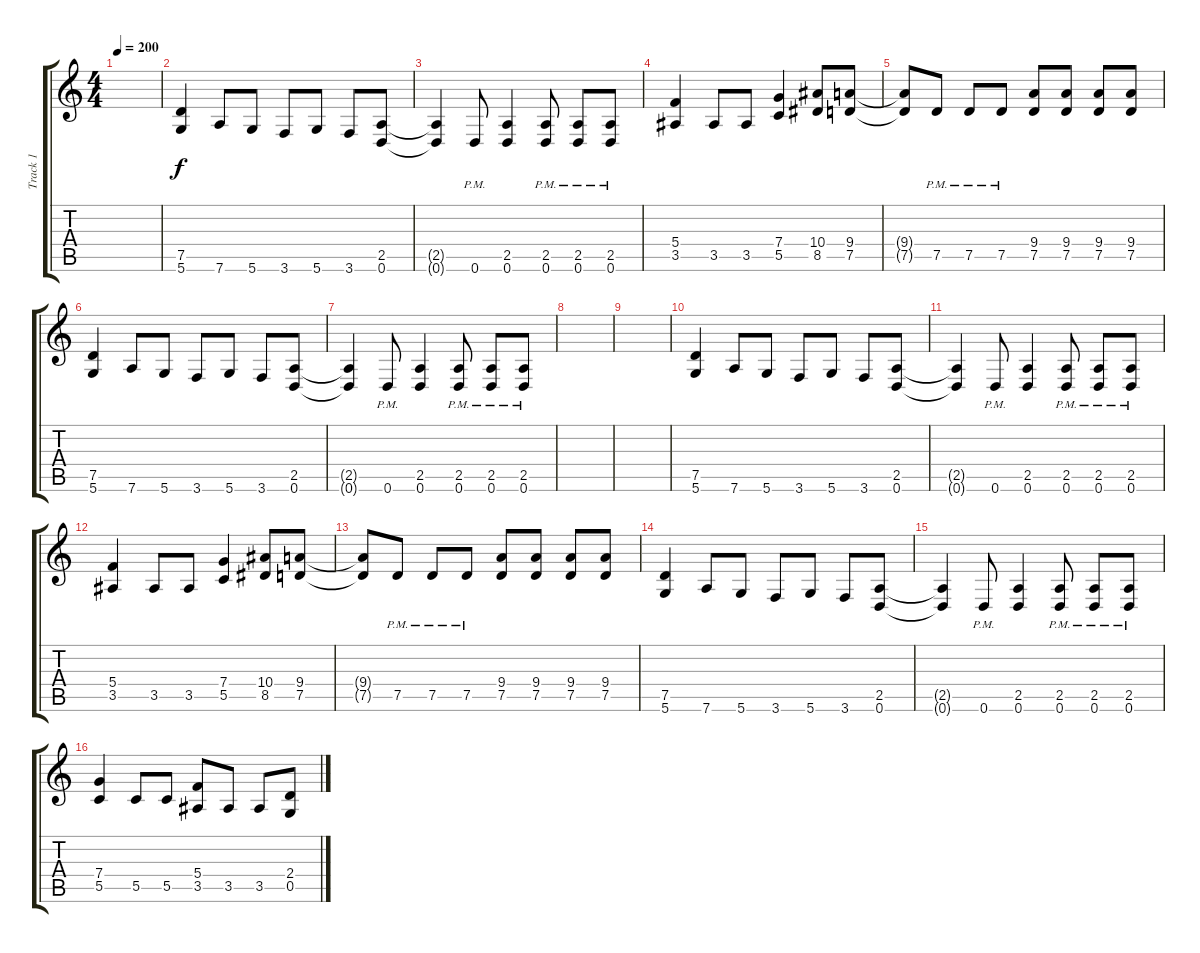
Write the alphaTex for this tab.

\track ("Track 1" "Track 1") {instrument distortionguitar}
\staff {score tabs}
\tuning (D4 A3 F3 C3 G2 D2) {hide}
\ts (4 4)
\tempo 200
\clef g2
\ks c
|
(7.5 5.6).4 7.6.8 5.6.8 3.6.8 5.6.8 3.6.8 (2.5 0.6).8 |
(2.5{t} 0.6{t}).4 0.6{pm}.8 (2.5 0.6).4 (2.5{pm} 0.6{pm}).8 (2.5{pm} 0.6{pm}).8 (2.5{pm} 0.6{pm}).8 |
(5.4 3.5).4 3.5.8 3.5.8 (7.4 5.5).4 (10.4 8.5).8 (9.4 7.5).8 |
(9.4{t} 7.5{t}).8 7.5{pm}.8 7.5{pm}.8 7.5{pm}.8 (9.4 7.5).8 (9.4 7.5).8 (9.4 7.5).8 (9.4 7.5).8 |
(7.5 5.6).4 7.6.8 5.6.8 3.6.8 5.6.8 3.6.8 (2.5 0.6).8 |
(2.5{t} 0.6{t}).4 0.6{pm}.8 (2.5 0.6).4 (2.5{pm} 0.6{pm}).8 (2.5{pm} 0.6{pm}).8 (2.5{pm} 0.6{pm}).8 |
|
|
(7.5 5.6).4 7.6.8 5.6.8 3.6.8 5.6.8 3.6.8 (2.5 0.6).8 |
(2.5{t} 0.6{t}).4 0.6{pm}.8 (2.5 0.6).4 (2.5{pm} 0.6{pm}).8 (2.5{pm} 0.6{pm}).8 (2.5{pm} 0.6{pm}).8 |
(5.4 3.5).4 3.5.8 3.5.8 (7.4 5.5).4 (10.4 8.5).8 (9.4 7.5).8 |
(9.4{t} 7.5{t}).8 7.5{pm}.8 7.5{pm}.8 7.5{pm}.8 (9.4 7.5).8 (9.4 7.5).8 (9.4 7.5).8 (9.4 7.5).8 |
(7.5 5.6).4 7.6.8 5.6.8 3.6.8 5.6.8 3.6.8 (2.5 0.6).8 |
(2.5{t} 0.6{t}).4 0.6{pm}.8 (2.5 0.6).4 (2.5{pm} 0.6{pm}).8 (2.5{pm} 0.6{pm}).8 (2.5{pm} 0.6{pm}).8 |
(7.4 5.5).4 5.5.8 5.5.8 (5.4 3.5).8 3.5.8 3.5.8 (2.4 0.5).8
